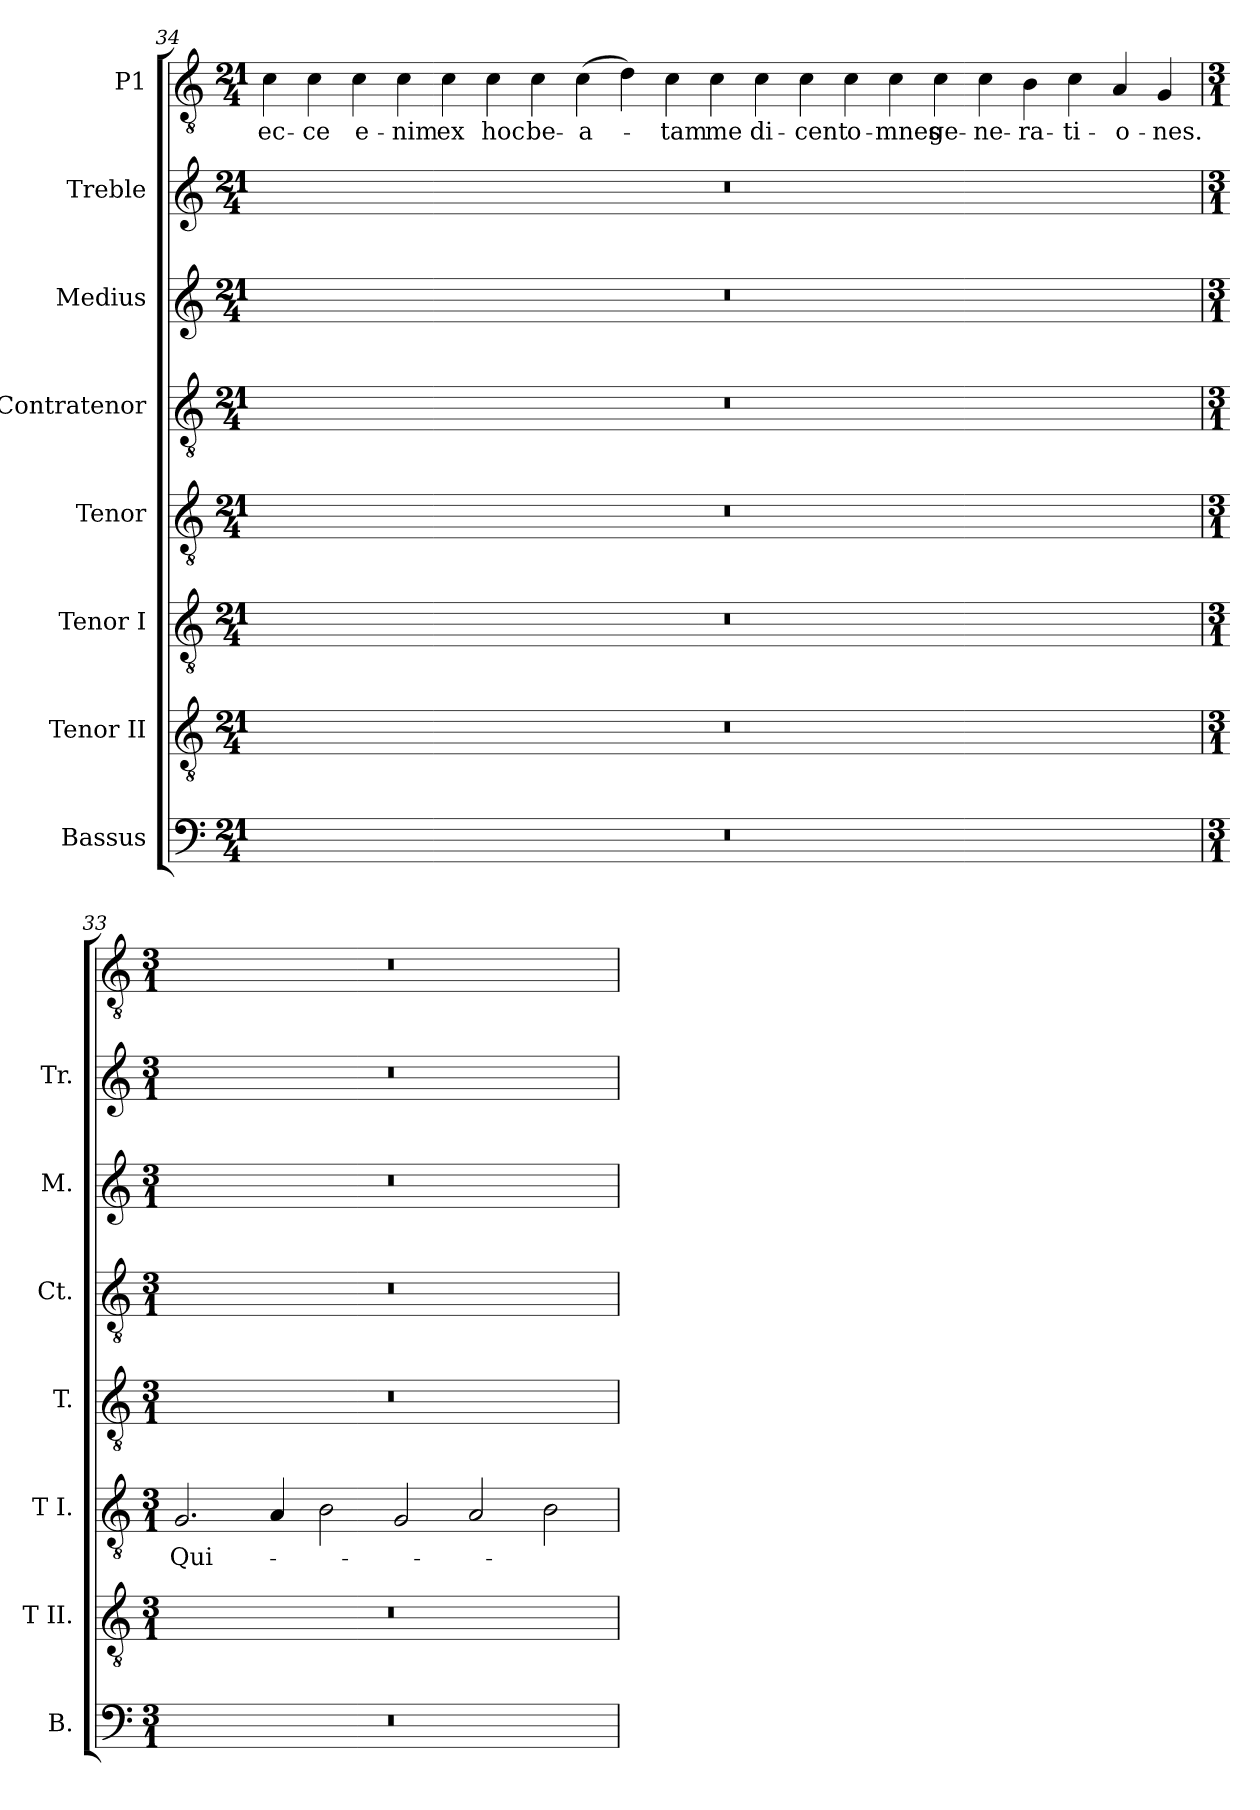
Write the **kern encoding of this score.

**kern	**kern	**kern	**text	**kern	**kern	**kern	**kern	**kern	**text
*part8	*part7	*part6	*part6	*part5	*part4	*part3	*part2	*part1	*part1
*staff8	*staff7	*staff6	*staff6	*staff5	*staff4	*staff3	*staff2	*staff1	*staff1
*I"Bassus	*I"Tenor II	*I"Tenor I	*	*I"Tenor	*I"Contratenor	*I"Medius	*I"Treble	*I"P1	*
*I'B.	*I'T II.	*I'T I.	*	*I'T.	*I'Ct.	*I'M.	*I'Tr.	*	*
!!LO:LB:g=z
*clefF4	*clefGv2	*clefGv2	*	*clefGv2	*clefGv2	*clefG2	*clefG2	*clefGv2	*
*	*ITrd7c12	*ITrd7c12	*	*ITrd7c12	*ITrd7c12	*	*	*ITrd7c12	*
*k[]	*k[]	*k[]	*	*k[]	*k[]	*k[]	*k[]	*k[]	*
*C:	*C:	*C:	*	*C:	*C:	*C:	*C:	*C:	*
*M21/4	*M21/4	*M21/4	*	*M21/4	*M21/4	*M21/4	*M21/4	*M21/4	*
=34	=34	=34	=34	=34	=34	=34	=34	=34	=34
!LO:N:vis=1	!LO:N:vis=1	!LO:N:vis=1	!	!LO:N:vis=1	!LO:N:vis=1	!LO:N:vis=1	!LO:N:vis=1	!	!
!	!	!	!	!	!	!	!	!	!LO:LY:b:color=#000000
4%21r	4%21r	4%21r	.	4%21r	4%21r	4%21r	4%21r	4Ci\	ec-
!	!	!	!	!	!	!	!	!	!LO:LY:b:color=#000000
.	.	.	.	.	.	.	.	4Ci\	-ce
!	!	!	!	!	!	!	!	!	!LO:LY:b:color=#000000
.	.	.	.	.	.	.	.	4Ci\	e-
!	!	!	!	!	!	!	!	!	!LO:LY:b:color=#000000
.	.	.	.	.	.	.	.	4Ci\	-nim
!	!	!	!	!	!	!	!	!	!LO:LY:b:color=#000000
.	.	.	.	.	.	.	.	4Ci\	ex
!	!	!	!	!	!	!	!	!	!LO:LY:b:color=#000000
.	.	.	.	.	.	.	.	4Ci\	hoc
!	!	!	!	!	!	!	!	!	!LO:LY:b:color=#000000
.	.	.	.	.	.	.	.	4Ci\	be-
!	!	!	!	!	!	!	!	!	!LO:LY:b:color=#000000
.	.	.	.	.	.	.	.	(4Ci\	-a-
.	.	.	.	.	.	.	.	4Di\)	.
!	!	!	!	!	!	!	!	!	!LO:LY:b:color=#000000
.	.	.	.	.	.	.	.	4Ci\	-tam
!	!	!	!	!	!	!	!	!	!LO:LY:b:color=#000000
.	.	.	.	.	.	.	.	4Ci\	me
!	!	!	!	!	!	!	!	!	!LO:LY:b:color=#000000
.	.	.	.	.	.	.	.	4Ci\	di-
!	!	!	!	!	!	!	!	!	!LO:LY:b:color=#000000
.	.	.	.	.	.	.	.	4Ci\	-cent
!	!	!	!	!	!	!	!	!	!LO:LY:b:color=#000000
.	.	.	.	.	.	.	.	4Ci\	o-
!	!	!	!	!	!	!	!	!	!LO:LY:b:color=#000000
.	.	.	.	.	.	.	.	4Ci\	-mnes
!	!	!	!	!	!	!	!	!	!LO:LY:b:color=#000000
.	.	.	.	.	.	.	.	4Ci\	ge-
!	!	!	!	!	!	!	!	!	!LO:LY:b:color=#000000
.	.	.	.	.	.	.	.	4Ci\	-ne-
!	!	!	!	!	!	!	!	!	!LO:LY:b:color=#000000
.	.	.	.	.	.	.	.	4BBi\	-ra-
!	!	!	!	!	!	!	!	!	!LO:LY:b:color=#000000
.	.	.	.	.	.	.	.	4Ci\	-ti-
!	!	!	!	!	!	!	!	!	!LO:LY:b:color=#000000
.	.	.	.	.	.	.	.	4AAi/	-o-
!	!	!	!	!	!	!	!	!	!LO:LY:b:color=#000000
.	.	.	.	.	.	.	.	4GGi/	-nes.
!!LO:LB:g=z
=33	=33	=33	=33	=33	=33	=33	=33	=33	=33
*M3/1	*M3/1	*M3/1	*	*M3/1	*M3/1	*M3/1	*M3/1	*M3/1	*
!LO:N:vis=1	!LO:N:vis=1	!	!	!	!	!	!	!	!
!	!	!	!LO:LY:b:color=#000000	!LO:N:vis=1	!LO:N:vis=1	!LO:N:vis=1	!LO:N:vis=1	!LO:N:vis=1	!
0.r	0.r	2.GGi/	Qui-	0.r	0.r	0.r	0.r	0.r	.
.	.	4AAi/	.	.	.	.	.	.	.
.	.	2BBi\	.	.	.	.	.	.	.
.	.	2GGi/	.	.	.	.	.	.	.
.	.	2AAi/	.	.	.	.	.	.	.
.	.	2BBi\	.	.	.	.	.	.	.
=`	=`	=`	=`	=`	=`	=`	=`	=`	=`
*-	*-	*-	*-	*-	*-	*-	*-	*-	*-
